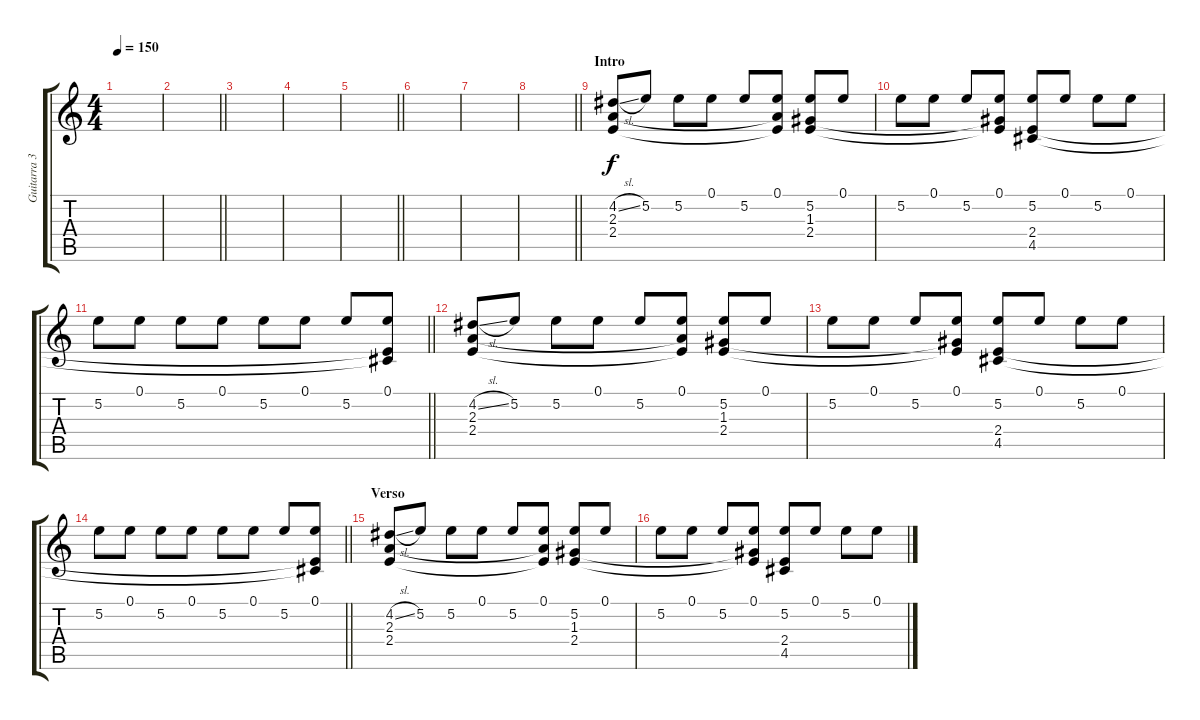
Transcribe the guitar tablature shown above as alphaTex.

\track ("Guitarra 3" "Guitarra 3") {instrument acousticguitarsteel}
\staff {score tabs}
\tuning (E4 B3 G3 D3 A2 E2) {hide}
\ts (4 4)
\tempo 150
\clef g2
\ks c
|
\barLineRight lightlight
|
|
|
\barLineRight lightlight
|
|
|
\barLineRight lightlight
|
\section ("" "Intro")
(4.2{sl} 2.3 2.4).8 5.2.8 5.2.8 0.1.8 5.2.8 (0.1 2.3{t} 2.4{t}).8 (5.2 1.3 2.4).8 0.1.8 |
5.2.8 0.1.8 5.2.8 (0.1 1.3{t} 2.4{t}).8 (5.2 2.4 4.5).8 0.1.8 5.2.8 0.1.8 |
\barLineRight lightlight
5.2.8 0.1.8 5.2.8 0.1.8 5.2.8 0.1.8 5.2.8 (0.1 2.4{t} 4.5{t}).8 |
(4.2{sl} 2.3 2.4).8 5.2.8 5.2.8 0.1.8 5.2.8 (0.1 2.3{t} 2.4{t}).8 (5.2 1.3 2.4).8 0.1.8 |
5.2.8 0.1.8 5.2.8 (0.1 1.3{t} 2.4{t}).8 (5.2 2.4 4.5).8 0.1.8 5.2.8 0.1.8 |
\barLineRight lightlight
5.2.8 0.1.8 5.2.8 0.1.8 5.2.8 0.1.8 5.2.8 (0.1 2.4{t} 4.5{t}).8 |
\section ("" "Verso")
(4.2{sl} 2.3 2.4).8 5.2.8 5.2.8 0.1.8 5.2.8 (0.1 2.3{t} 2.4{t}).8 (5.2 1.3 2.4).8 0.1.8 |
5.2.8 0.1.8 5.2.8 (0.1 1.3{t} 2.4{t}).8 (5.2 2.4 4.5).8 0.1.8 5.2.8 0.1.8
